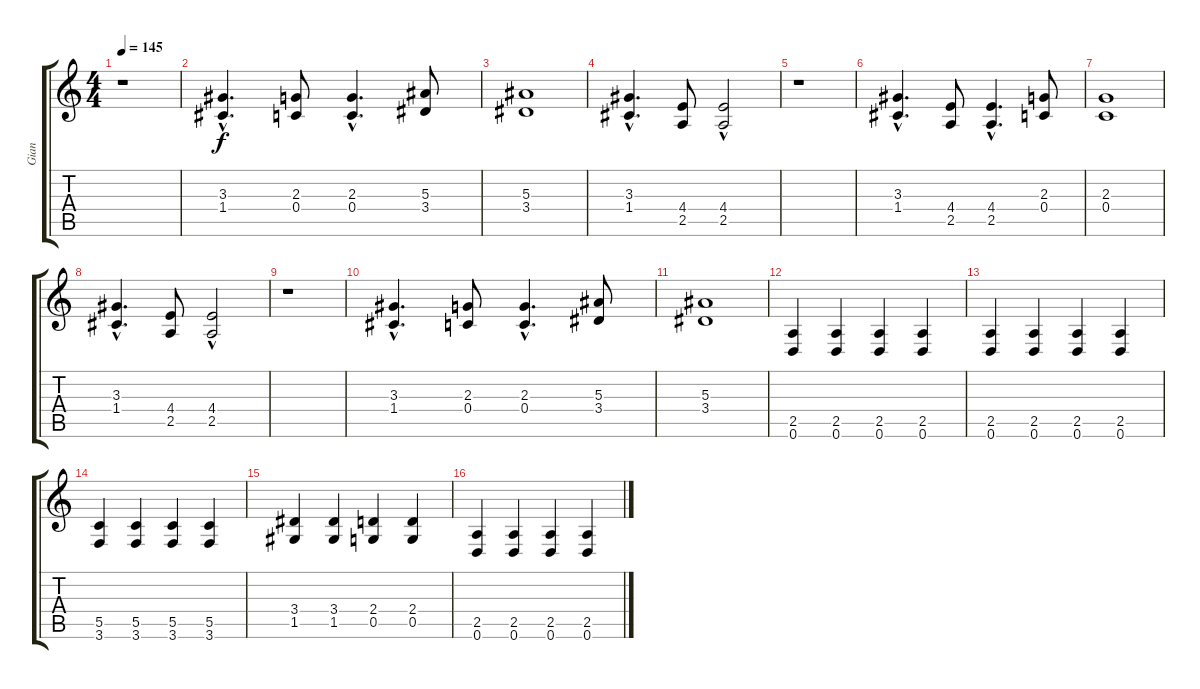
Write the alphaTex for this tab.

\track ("Gian" "Gian") {instrument overdrivenguitar}
\staff {score tabs}
\tuning (D4 A3 F3 C3 G2 D2) {hide}
\ts (4 4)
\tempo 145
\clef g2
\ks c
r.1{dy f} |
(3.3{hac} 1.4{hac}).4{d} (2.3 0.4).8 (2.3{hac} 0.4{hac}).4{d} (5.3 3.4).8 |
(5.3 3.4).1 |
(3.3{hac} 1.4{hac}).4{d} (4.4 2.5).8 (4.4{hac} 2.5{hac}).2 |
r.1 |
(3.3{hac} 1.4{hac}).4{d} (4.4 2.5).8 (4.4{hac} 2.5{hac}).4{d} (2.3 0.4).8 |
(2.3 0.4).1 |
(3.3{hac} 1.4{hac}).4{d} (4.4 2.5).8 (4.4{hac} 2.5{hac}).2 |
r.1 |
(3.3{hac} 1.4{hac}).4{d} (2.3 0.4).8 (2.3{hac} 0.4{hac}).4{d} (5.3 3.4).8 |
(5.3 3.4).1 |
(2.5 0.6).4 (2.5 0.6).4 (2.5 0.6).4 (2.5 0.6).4 |
(2.5 0.6).4 (2.5 0.6).4 (2.5 0.6).4 (2.5 0.6).4 |
(5.5 3.6).4 (5.5 3.6).4 (5.5 3.6).4 (5.5 3.6).4 |
(3.4 1.5).4 (3.4 1.5).4 (2.4 0.5).4 (2.4 0.5).4 |
(2.5 0.6).4 (2.5 0.6).4 (2.5 0.6).4 (2.5 0.6).4
